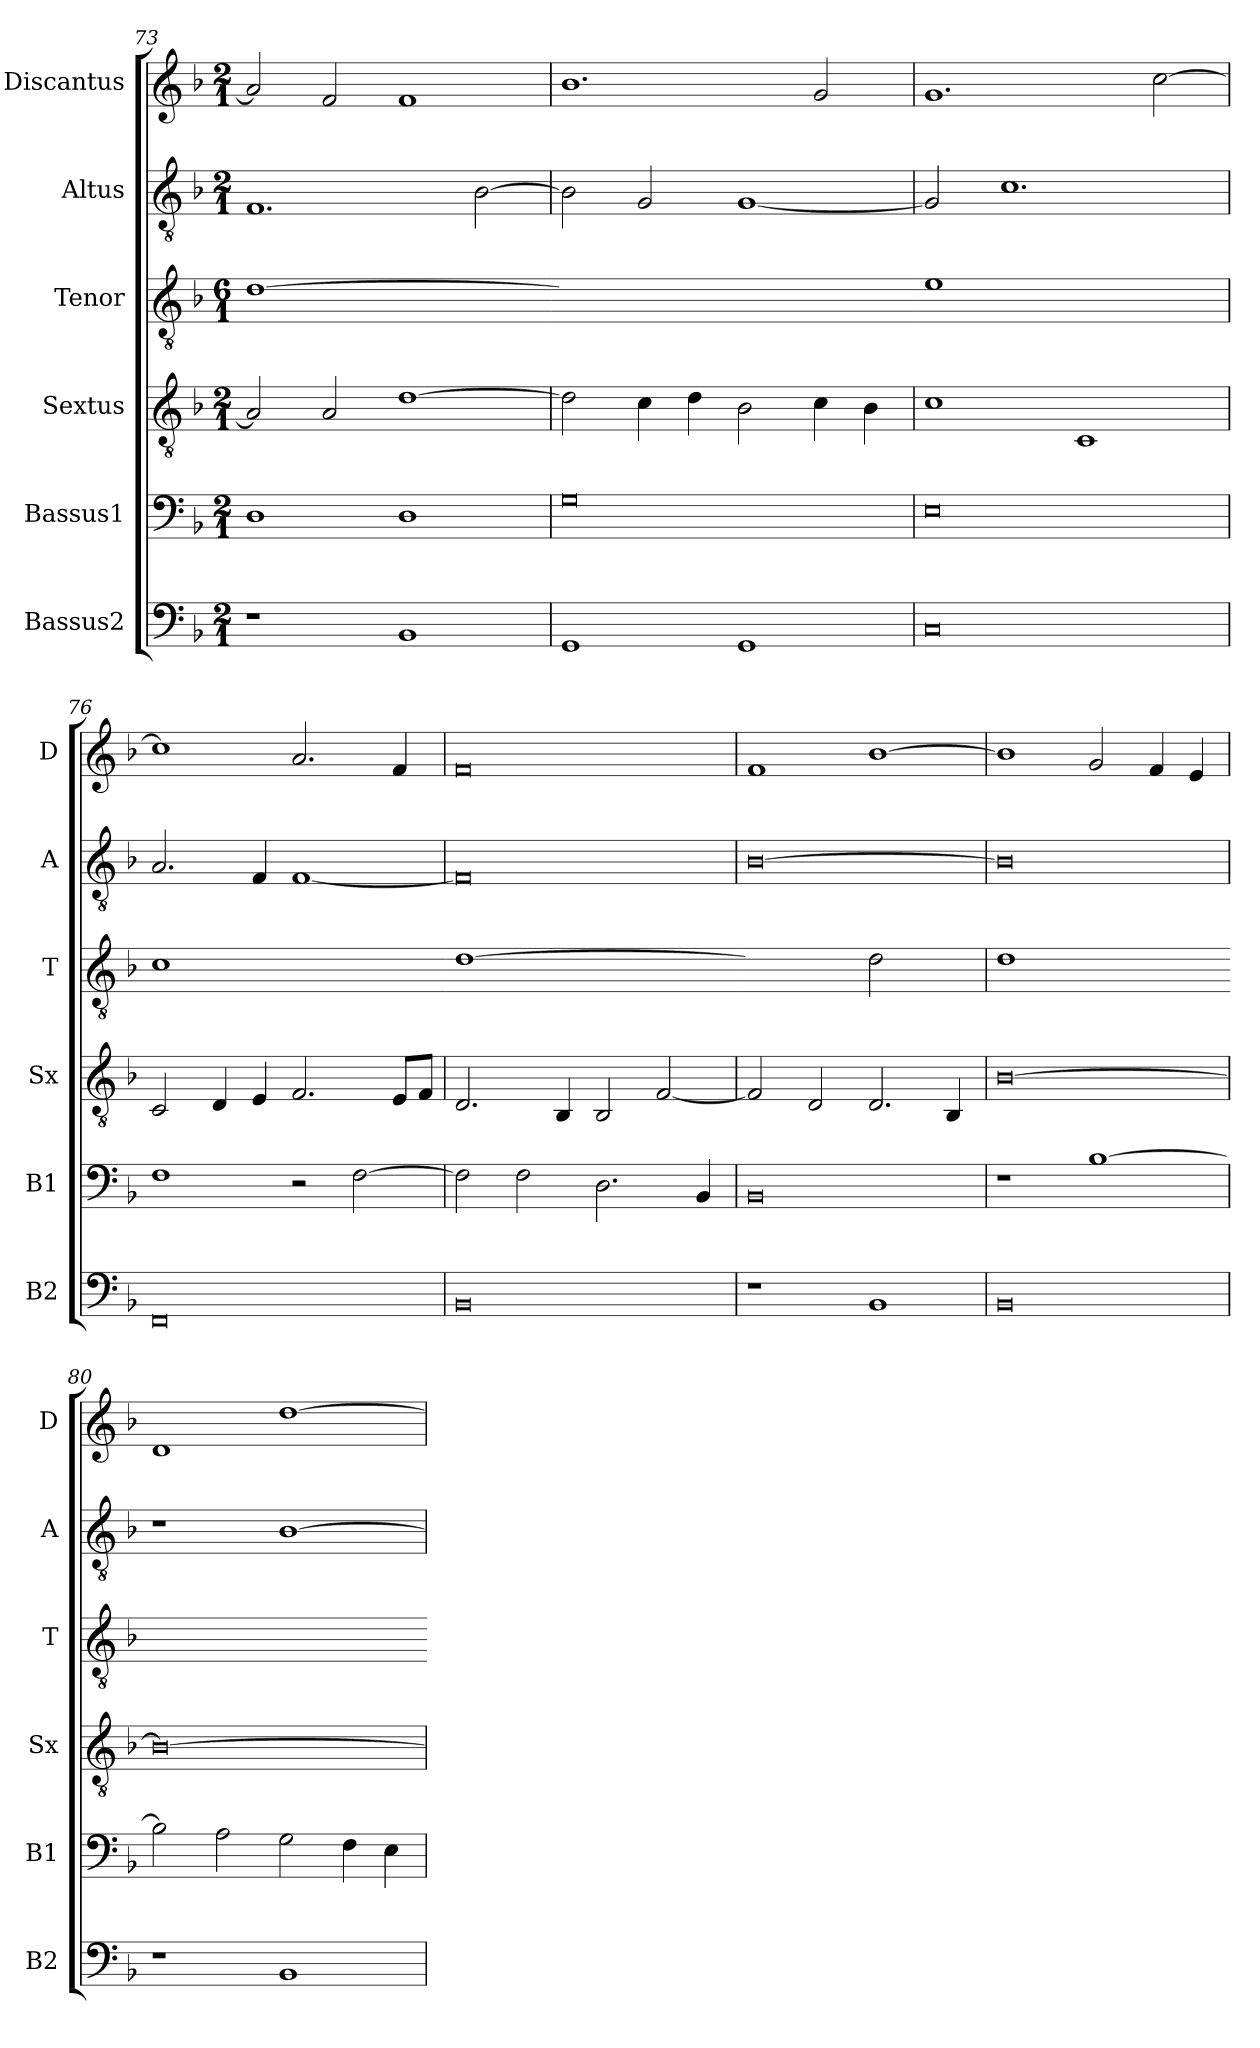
**kern	**kern	**kern	**kern	**kern	**kern
*part6	*part5	*part4	*part3	*part2	*part1
*staff6	*staff5	*staff4	*staff3	*staff2	*staff1
*I"Bassus2	*I"Bassus1	*I"Sextus	*I"Tenor	*I"Altus	*I"Discantus
*I'B2	*I'B1	*I'Sx	*I'T	*I'A	*I'D
*clefF4	*clefF4	*clefGv2	*clefGv2	*clefGv2	*clefG2
*k[b-]	*k[b-]	*k[b-]	*k[b-]	*k[b-]	*k[b-]
*M2/1	*M2/1	*M2/1	*M6/1	*M2/1	*M2/1
=73	=73	=73	=73	=73	=73
!	!	!	!LO:N:vis=1	!	!
1r	1D	2A/]	[0d	1.F	2a/]
.	.	2A/	.	.	2f/
1BB-	1D	[1d	.	.	1f
.	.	.	.	[2B-\	.
=74	=74	=74	=74-	=74	=74
!	!	!	!LO:N:vis=1	!	!
1GG	0G	2d\]	0dyy]	2B-\]	1.b-
.	.	4c\	.	2G/	.
.	.	4d\	.	.	.
1GG	.	2B-\	.	[1G	.
.	.	4c\	.	.	2g/
.	.	4B-\	.	.	.
=75	=75	=75	=75-	=75	=75
!	!	!	!LO:N:vis=1	!	!
0C	0E	1c	0e	2G/]	1.g
.	.	.	.	1.c	.
.	.	1C	.	.	.
.	.	.	.	.	[2cc\
=76	=76	=76	=76	=76	=76
!	!	!	!LO:N:vis=1	!	!
0FF	1F	2C/	0c	2.A/	1cc]
.	.	4D/	.	.	.
.	.	4E/	.	4F/	.
.	2r	2.F/	.	[1F	2.a/
.	[2F\	.	.	.	.
.	.	8E/L	.	.	4f/
.	.	8F/J	.	.	.
=77	=77	=77	=77-	=77	=77
!	!	!	!LO:N:vis=1	!	!
0BB-	2F\]	2.D/	[0d	0F]	0f
.	2F\	.	.	.	.
.	.	4BB-/	.	.	.
.	2.D\	2BB-/	.	.	.
.	.	[2F/	.	.	.
.	4BB-/	.	.	.	.
=78	=78	=78	=78-	=78	=78
!	!	!	!LO:N:vis=2	!	!
1r	0BB-	2F/]	1dyy]	[0B-	1f
.	.	2D/	.	.	.
!	!	!	!LO:N:vis=2	!	!
1BB-	.	2.D/	1d	.	[1b-
.	.	4BB-/	.	.	.
=79	=79	=79	=79	=79	=79
!	!	!	!LO:N:vis=1	!	!
0BB-	1r	[0B-	[y0d	0B-]	1b-]
.	[1B-	.	.	.	2g/
.	.	.	.	.	4f/
.	.	.	.	.	4e/
=80	=80	=80	=80-	=80	=80
!	!	!	!LO:N:vis=1	!	!
1r	2B-\]	0B-_	0dyy_	1r	1d
.	2A\	.	.	.	.
1BB-	2G\	.	.	[1B-	[1dd
.	4F\	.	.	.	.
.	4E\	.	.	.	.
=	=	=	=-	=	=
*-	*-	*-	*-	*-	*-
